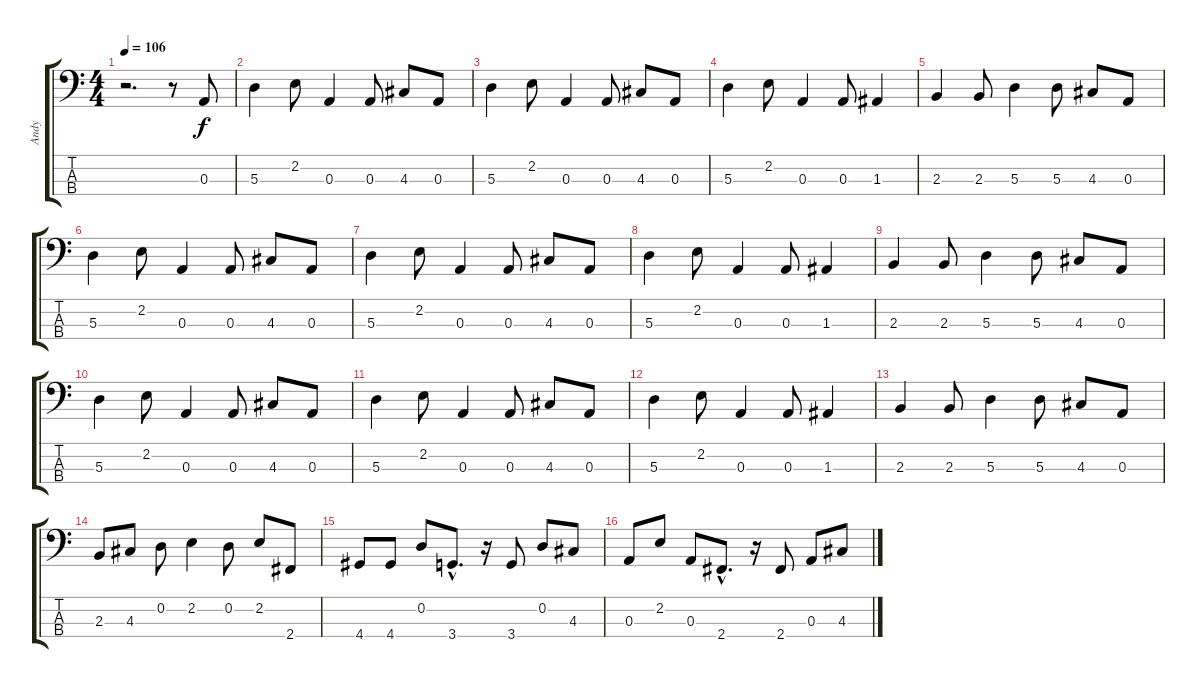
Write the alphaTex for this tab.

\track ("Andy" "Andy") {instrument electricbasspick}
\staff {score tabs}
\tuning (G2 D2 A1 E1) {hide}
\ts (4 4)
\tempo 106
\clef f4
\ks c
r.2{d dy f instrument electricbasspick} r.8 0.3.8 |
5.3.4 2.2.8 0.3.4 0.3.8 4.3.8 0.3.8 |
5.3.4 2.2.8 0.3.4 0.3.8 4.3.8 0.3.8 |
5.3.4 2.2.8 0.3.4 0.3.8 1.3.4 |
2.3.4 2.3.8 5.3.4 5.3.8 4.3.8 0.3.8 |
5.3.4 2.2.8 0.3.4 0.3.8 4.3.8 0.3.8 |
5.3.4 2.2.8 0.3.4 0.3.8 4.3.8 0.3.8 |
5.3.4 2.2.8 0.3.4 0.3.8 1.3.4 |
2.3.4 2.3.8 5.3.4 5.3.8 4.3.8 0.3.8 |
5.3.4 2.2.8 0.3.4 0.3.8 4.3.8 0.3.8 |
5.3.4 2.2.8 0.3.4 0.3.8 4.3.8 0.3.8 |
5.3.4 2.2.8 0.3.4 0.3.8 1.3.4 |
2.3.4 2.3.8 5.3.4 5.3.8 4.3.8 0.3.8 |
2.3.8 4.3.8 0.2.8 2.2.4 0.2.8 2.2.8 2.4.8 |
4.4.8 4.4.8 0.2.8 3.4{hac}.8{d} r.16 3.4.8 0.2.8 4.3.8 |
0.3.8 2.2.8 0.3.8 2.4{hac}.8{d} r.16 2.4.8 0.3.8 4.3.8
